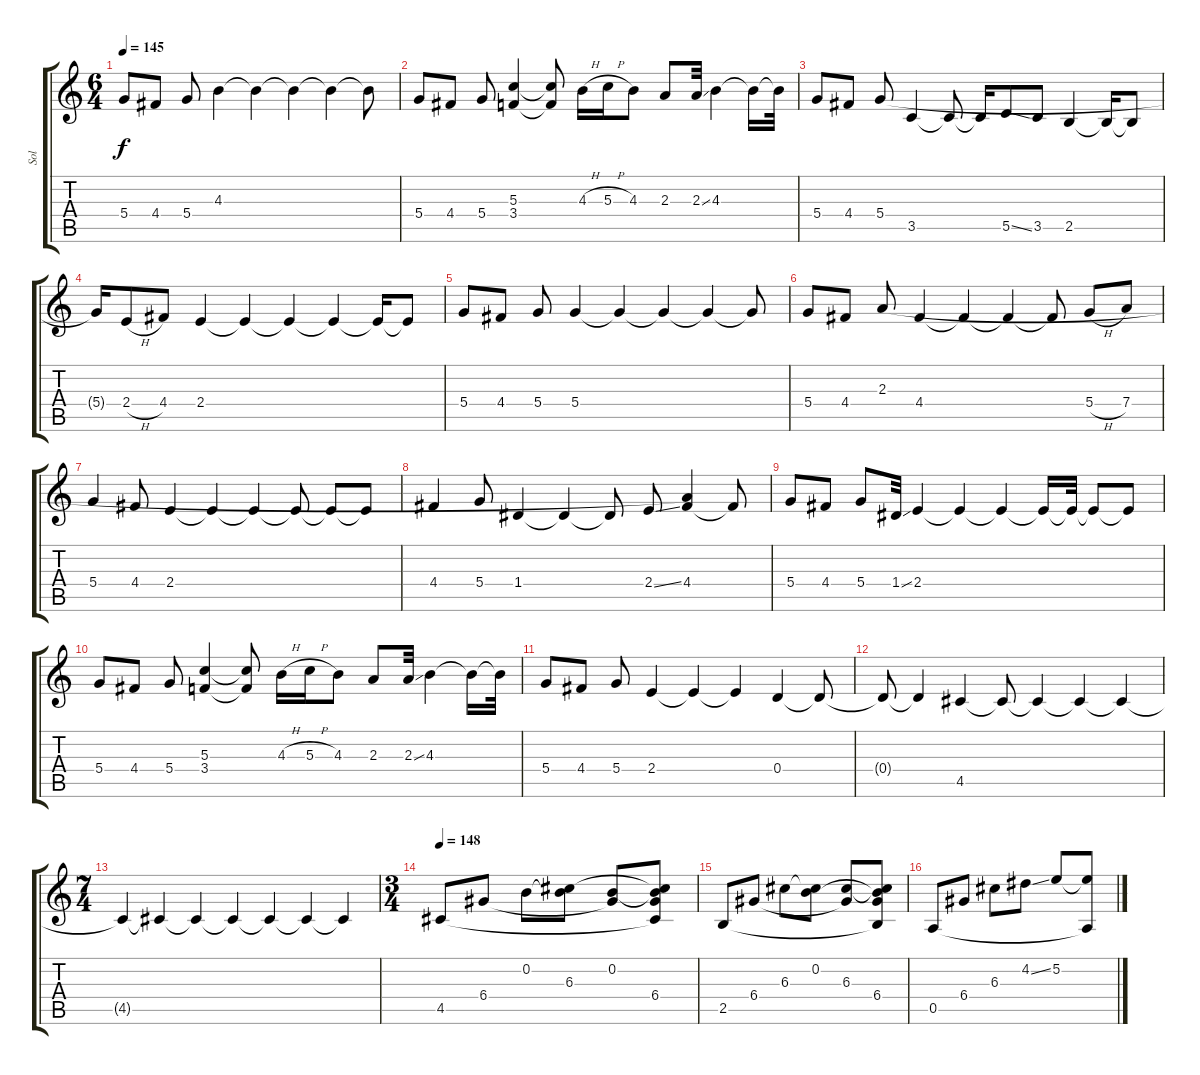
\track ("Sol" "Sol") {instrument acousticguitarsteel}
\staff {score tabs}
\tuning (E4 B3 G3 D3 A2 E2) {hide}
\ts (6 4)
\tempo 145
\clef g2
\ks c
5.4.8{dy f instrument acousticguitarsteel} 4.4.8 5.4.8 4.3.4 4.3{t}.4 4.3{t}.4 4.3{t}.4 4.3{t}.8 |
5.4.8 4.4.8 5.4.8 (5.3 3.4).4 (5.3{t} 3.4{t}).8 4.3{h}.16 5.3{h}.16 4.3.8 2.3.8 2.3{ss}.32 4.3.4 4.3{t}.16 4.3{t}.32 |
5.4.8 4.4.8 5.4.8 3.5.4 3.5{t}.8 3.5{t}.16 5.5{ss}.8 3.5.8 2.5.4 2.5{t}.16 2.5{t}.8 |
5.4{t}.16 2.4{h}.8 4.4.8 2.4.4 2.4{t}.4 2.4{t}.4 2.4{t}.4 2.4{t}.16 2.4{t}.8 |
5.4.8 4.4.8 5.4.8 5.4.4 5.4{t}.4 5.4{t}.4 5.4{t}.4 5.4{t}.8 |
5.4.8 4.4.8 2.3.8 4.4.4 4.4{t}.4 4.4{t}.4 4.4{t}.8 5.4{h}.8 7.4.8 |
5.4.4 4.4.8 2.4.4 2.4{t}.4 2.4{t}.4 2.4{t}.8 2.4{t}.8 2.4{t}.8 |
4.4.4 5.4.8 1.4.4 1.4{t}.4 1.4{t}.8 2.4{ss}.8 (2.3{t} 4.4).4 4.4{t}.8 |
5.4.8 4.4.8 5.4.8 1.4{ss}.32 2.4.4 2.4{t}.4 2.4{t}.4 2.4{t}.16 2.4{t}.32 2.4{t}.8 2.4{t}.8 |
5.4.8 4.4.8 5.4.8 (5.3 3.4).4 (5.3{t} 3.4{t}).8 4.3{h}.16 5.3{h}.16 4.3.8 2.3.8 2.3{ss}.32 4.3.4 4.3{t}.16 4.3{t}.32 |
5.4.8 4.4.8 5.4.8 2.4.4 2.4{t}.4 2.4{t}.4 0.4.4 0.4{t}.8 |
0.4{t}.8 0.4{t}.4 4.5.4 4.5{t}.8 4.5{t}.4 4.5{t}.4 4.5{t}.4 |
\ts (7 4)
4.5{t}.4 4.5{t}.4 4.5{t}.4 4.5{t}.4 4.5{t}.4 4.5{t}.4 4.5{t}.4 |
\ts (3 4)
\tempo 148
4.5.8 6.4.8 0.2.8 (0.2{t} 6.3).8 (0.2 6.4{t}).8 (0.2{t} 6.3{t} 6.4 4.5{t}).8 |
2.5.8 6.4.8 6.3.8 (0.2 6.3{t}).8 (6.3 6.4{t}).8 (0.2{t} 6.3{t} 6.4 2.5{t}).8 |
0.5.8 6.4.8 6.3.8 4.2{ss}.8 5.2.8 (5.2{t} 0.5{t}).8
